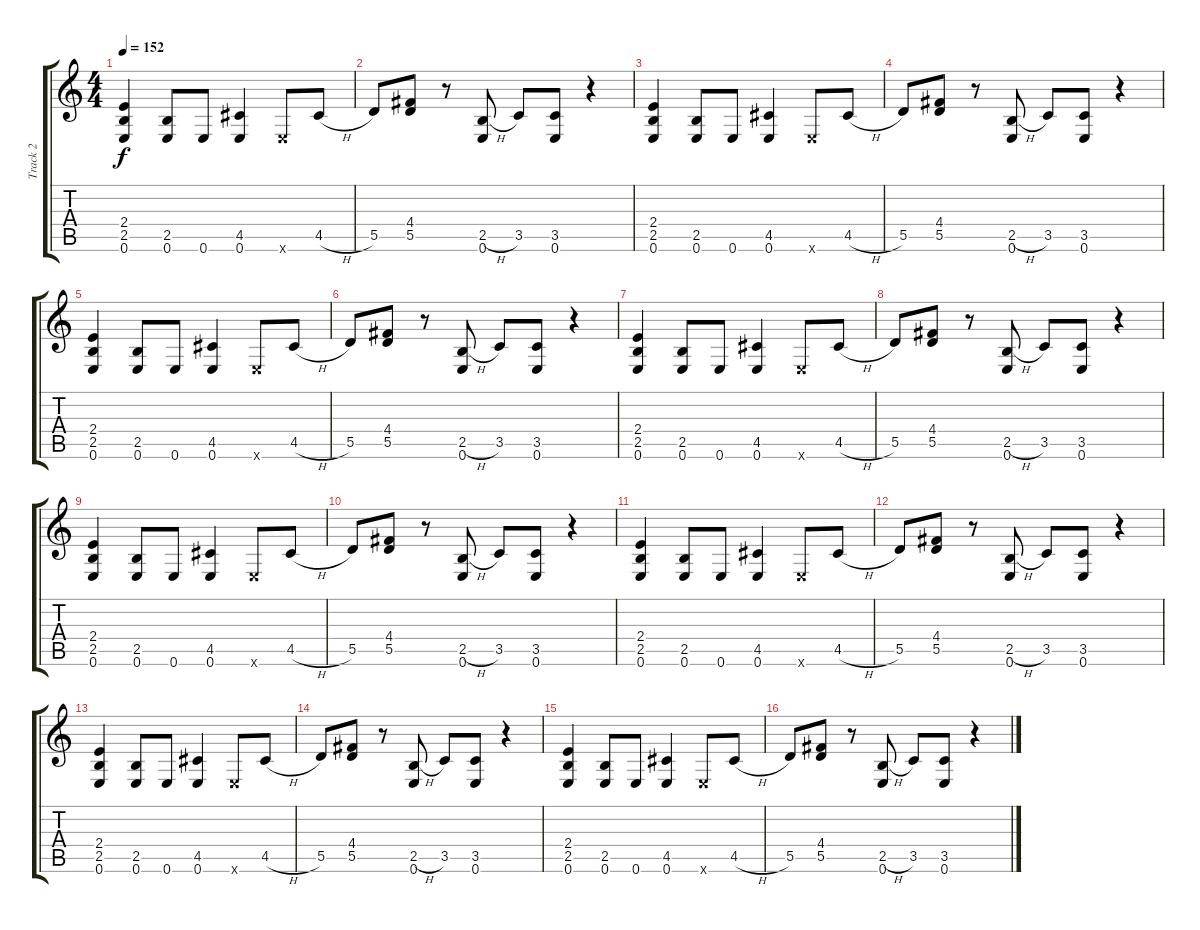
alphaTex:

\track ("Track 2" "Track 2") {instrument electricguitarclean}
\staff {score tabs}
\tuning (E4 B3 G3 D3 A2 E2) {hide}
\ts (4 4)
\tempo 152
\clef g2
\ks c
(2.4 2.5 0.6).4{dy f instrument electricguitarclean} (2.5 0.6).8 0.6.8 (4.5 0.6).4 0.6{x}.8 4.5{h}.8 |
5.5.8 (4.4 5.5).8 r.8 (2.5{h} 0.6).8 3.5.8 (3.5 0.6).8 r.4 |
(2.4 2.5 0.6).4 (2.5 0.6).8 0.6.8 (4.5 0.6).4 0.6{x}.8 4.5{h}.8 |
5.5.8 (4.4 5.5).8 r.8 (2.5{h} 0.6).8 3.5.8 (3.5 0.6).8 r.4 |
(2.4 2.5 0.6).4 (2.5 0.6).8 0.6.8 (4.5 0.6).4 0.6{x}.8 4.5{h}.8 |
5.5.8 (4.4 5.5).8 r.8 (2.5{h} 0.6).8 3.5.8 (3.5 0.6).8 r.4 |
(2.4 2.5 0.6).4 (2.5 0.6).8 0.6.8 (4.5 0.6).4 0.6{x}.8 4.5{h}.8 |
5.5.8 (4.4 5.5).8 r.8 (2.5{h} 0.6).8 3.5.8 (3.5 0.6).8 r.4 |
(2.4 2.5 0.6).4 (2.5 0.6).8 0.6.8 (4.5 0.6).4 0.6{x}.8 4.5{h}.8 |
5.5.8 (4.4 5.5).8 r.8 (2.5{h} 0.6).8 3.5.8 (3.5 0.6).8 r.4 |
(2.4 2.5 0.6).4 (2.5 0.6).8 0.6.8 (4.5 0.6).4 0.6{x}.8 4.5{h}.8 |
5.5.8 (4.4 5.5).8 r.8 (2.5{h} 0.6).8 3.5.8 (3.5 0.6).8 r.4 |
(2.4 2.5 0.6).4 (2.5 0.6).8 0.6.8 (4.5 0.6).4 0.6{x}.8 4.5{h}.8 |
5.5.8 (4.4 5.5).8 r.8 (2.5{h} 0.6).8 3.5.8 (3.5 0.6).8 r.4 |
(2.4 2.5 0.6).4 (2.5 0.6).8 0.6.8 (4.5 0.6).4 0.6{x}.8 4.5{h}.8 |
5.5.8 (4.4 5.5).8 r.8 (2.5{h} 0.6).8 3.5.8 (3.5 0.6).8 r.4
